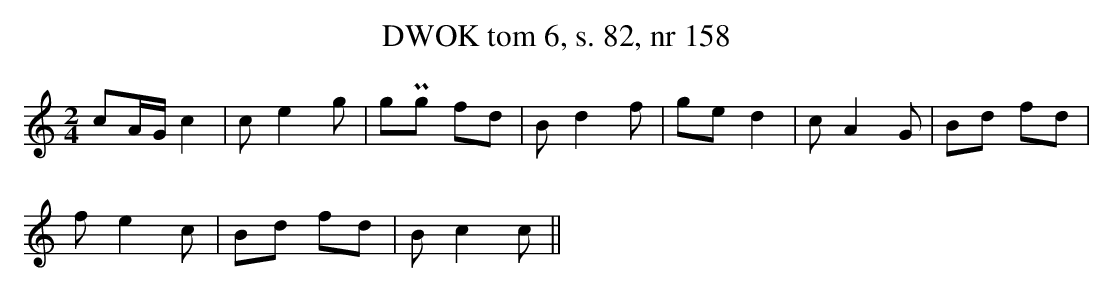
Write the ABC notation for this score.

X:1
T:DWOK tom 6, s. 82, nr 158
L:1/16
M:2/4
K:C
c2AG c4|c2e4g2|g2Pg2 f2d2|B2d4f2|g2e2 d4|c2A4G2|B2d2 f2d2|
f2e4c2|B2d2 f2d2|B2c4c2||
